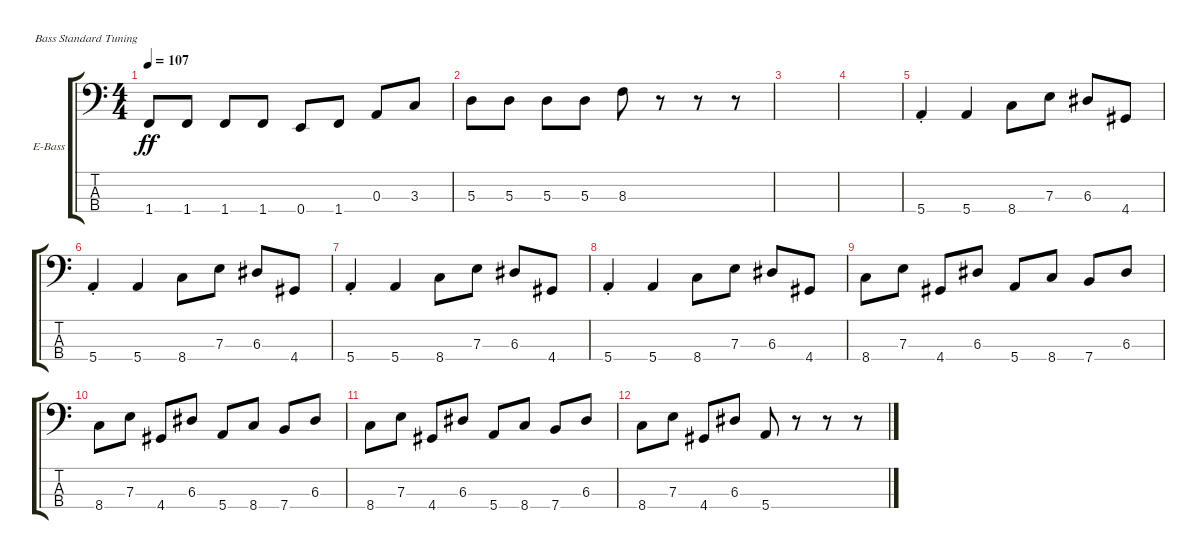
\defaultSystemsLayout 4
\bracketExtendMode groupsimilarinstruments
\firstSystemTrackNameOrientation horizontal
\otherSystemsTrackNameOrientation horizontal
\track ("O`Malley" "E-Bass") {instrument electricbassfinger}
\staff {score tabs}
\tuning (G2 D2 A1 E1)
\ts (4 4)
\tempo 107
\clef f4
\ks c
1.4.8{dy ff} 1.4.8 1.4.8 1.4.8 0.4.8 1.4.8 0.3.8 3.3.8 |
5.3.8 5.3.8 5.3.8 5.3.8 8.3.8 r.8 r.8 r.8 |
|
|
5.4{st}.4 5.4.4 8.4.8 7.3.8 6.3.8 4.4.8 |
5.4{st}.4 5.4.4 8.4.8 7.3.8 6.3.8 4.4.8 |
5.4{st}.4 5.4.4 8.4.8 7.3.8 6.3.8 4.4.8 |
5.4{st}.4 5.4.4 8.4.8 7.3.8 6.3.8 4.4.8 |
8.4.8 7.3.8 4.4.8 6.3.8 5.4.8 8.4.8 7.4.8 6.3.8 |
8.4.8 7.3.8 4.4.8 6.3.8 5.4.8 8.4.8 7.4.8 6.3.8 |
8.4.8 7.3.8 4.4.8 6.3.8 5.4.8 8.4.8 7.4.8 6.3.8 |
8.4.8 7.3.8 4.4.8 6.3.8 5.4.8 r.8 r.8 r.8
